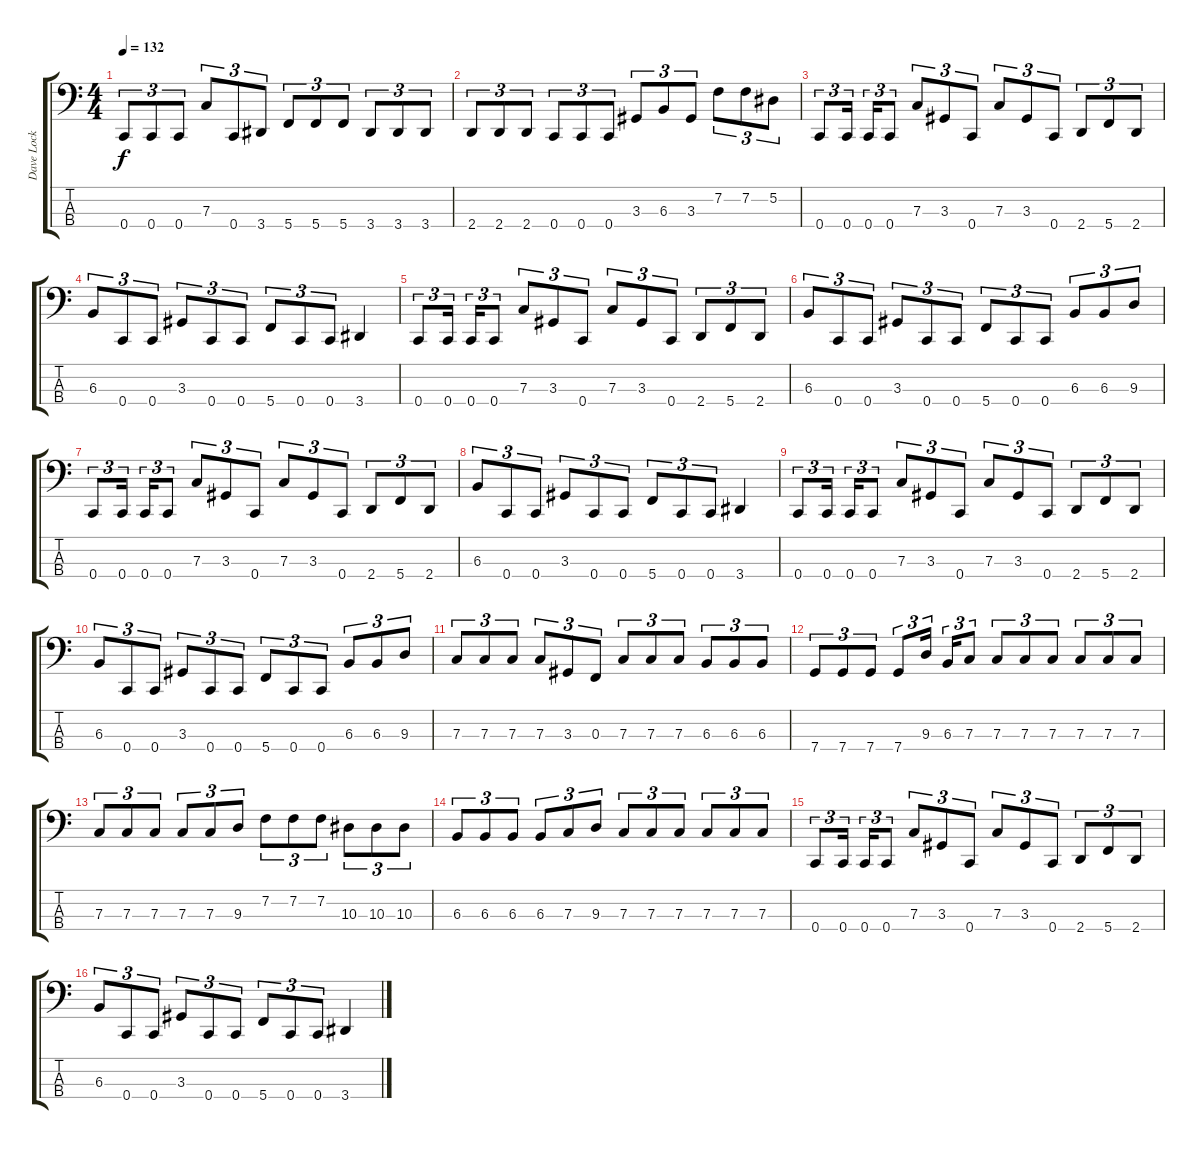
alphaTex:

\track ("Dave Lock (Bass)" "Dave Lock ") {instrument electricbasspick}
\staff {score tabs}
\tuning (Eb2 Bb1 F1 C1) {hide}
\ts (4 4)
\tempo 132
\clef f4
\ks c
0.4.8{tu (3 2) dy f} 0.4.8{tu (3 2)} 0.4.8{tu (3 2)} 7.3.8{tu (3 2)} 0.4.8{tu (3 2)} 3.4.8{tu (3 2)} 5.4.8{tu (3 2)} 5.4.8{tu (3 2)} 5.4.8{tu (3 2)} 3.4.8{tu (3 2)} 3.4.8{tu (3 2)} 3.4.8{tu (3 2)} |
2.4.8{tu (3 2)} 2.4.8{tu (3 2)} 2.4.8{tu (3 2)} 0.4.8{tu (3 2)} 0.4.8{tu (3 2)} 0.4.8{tu (3 2)} 3.3.8{tu (3 2)} 6.3.8{tu (3 2)} 3.3.8{tu (3 2)} 7.2.8{tu (3 2)} 7.2.8{tu (3 2)} 5.2.8{tu (3 2)} |
0.4.8{tu (3 2)} 0.4.16{tu (3 2)} 0.4.16{tu (3 2)} 0.4.8{tu (3 2)} 7.3.8{tu (3 2)} 3.3.8{tu (3 2)} 0.4.8{tu (3 2)} 7.3.8{tu (3 2)} 3.3.8{tu (3 2)} 0.4.8{tu (3 2)} 2.4.8{tu (3 2)} 5.4.8{tu (3 2)} 2.4.8{tu (3 2)} |
6.3.8{tu (3 2)} 0.4.8{tu (3 2)} 0.4.8{tu (3 2)} 3.3.8{tu (3 2)} 0.4.8{tu (3 2)} 0.4.8{tu (3 2)} 5.4.8{tu (3 2)} 0.4.8{tu (3 2)} 0.4.8{tu (3 2)} 3.4.4 |
0.4.8{tu (3 2)} 0.4.16{tu (3 2)} 0.4.16{tu (3 2)} 0.4.8{tu (3 2)} 7.3.8{tu (3 2)} 3.3.8{tu (3 2)} 0.4.8{tu (3 2)} 7.3.8{tu (3 2)} 3.3.8{tu (3 2)} 0.4.8{tu (3 2)} 2.4.8{tu (3 2)} 5.4.8{tu (3 2)} 2.4.8{tu (3 2)} |
6.3.8{tu (3 2)} 0.4.8{tu (3 2)} 0.4.8{tu (3 2)} 3.3.8{tu (3 2)} 0.4.8{tu (3 2)} 0.4.8{tu (3 2)} 5.4.8{tu (3 2)} 0.4.8{tu (3 2)} 0.4.8{tu (3 2)} 6.3.8{tu (3 2)} 6.3.8{tu (3 2)} 9.3.8{tu (3 2)} |
0.4.8{tu (3 2)} 0.4.16{tu (3 2)} 0.4.16{tu (3 2)} 0.4.8{tu (3 2)} 7.3.8{tu (3 2)} 3.3.8{tu (3 2)} 0.4.8{tu (3 2)} 7.3.8{tu (3 2)} 3.3.8{tu (3 2)} 0.4.8{tu (3 2)} 2.4.8{tu (3 2)} 5.4.8{tu (3 2)} 2.4.8{tu (3 2)} |
6.3.8{tu (3 2)} 0.4.8{tu (3 2)} 0.4.8{tu (3 2)} 3.3.8{tu (3 2)} 0.4.8{tu (3 2)} 0.4.8{tu (3 2)} 5.4.8{tu (3 2)} 0.4.8{tu (3 2)} 0.4.8{tu (3 2)} 3.4.4 |
0.4.8{tu (3 2)} 0.4.16{tu (3 2)} 0.4.16{tu (3 2)} 0.4.8{tu (3 2)} 7.3.8{tu (3 2)} 3.3.8{tu (3 2)} 0.4.8{tu (3 2)} 7.3.8{tu (3 2)} 3.3.8{tu (3 2)} 0.4.8{tu (3 2)} 2.4.8{tu (3 2)} 5.4.8{tu (3 2)} 2.4.8{tu (3 2)} |
6.3.8{tu (3 2)} 0.4.8{tu (3 2)} 0.4.8{tu (3 2)} 3.3.8{tu (3 2)} 0.4.8{tu (3 2)} 0.4.8{tu (3 2)} 5.4.8{tu (3 2)} 0.4.8{tu (3 2)} 0.4.8{tu (3 2)} 6.3.8{tu (3 2)} 6.3.8{tu (3 2)} 9.3.8{tu (3 2)} |
7.3.8{tu (3 2)} 7.3.8{tu (3 2)} 7.3.8{tu (3 2)} 7.3.8{tu (3 2)} 3.3.8{tu (3 2)} 0.3.8{tu (3 2)} 7.3.8{tu (3 2)} 7.3.8{tu (3 2)} 7.3.8{tu (3 2)} 6.3.8{tu (3 2)} 6.3.8{tu (3 2)} 6.3.8{tu (3 2)} |
7.4.8{tu (3 2)} 7.4.8{tu (3 2)} 7.4.8{tu (3 2)} 7.4.8{tu (3 2)} 9.3.16{tu (3 2)} 6.3.16{tu (3 2)} 7.3.8{tu (3 2)} 7.3.8{tu (3 2)} 7.3.8{tu (3 2)} 7.3.8{tu (3 2)} 7.3.8{tu (3 2)} 7.3.8{tu (3 2)} 7.3.8{tu (3 2)} |
7.3.8{tu (3 2)} 7.3.8{tu (3 2)} 7.3.8{tu (3 2)} 7.3.8{tu (3 2)} 7.3.8{tu (3 2)} 9.3.8{tu (3 2)} 7.2.8{tu (3 2)} 7.2.8{tu (3 2)} 7.2.8{tu (3 2)} 10.3.8{tu (3 2)} 10.3.8{tu (3 2)} 10.3.8{tu (3 2)} |
6.3.8{tu (3 2)} 6.3.8{tu (3 2)} 6.3.8{tu (3 2)} 6.3.8{tu (3 2)} 7.3.8{tu (3 2)} 9.3.8{tu (3 2)} 7.3.8{tu (3 2)} 7.3.8{tu (3 2)} 7.3.8{tu (3 2)} 7.3.8{tu (3 2)} 7.3.8{tu (3 2)} 7.3.8{tu (3 2)} |
0.4.8{tu (3 2)} 0.4.16{tu (3 2)} 0.4.16{tu (3 2)} 0.4.8{tu (3 2)} 7.3.8{tu (3 2)} 3.3.8{tu (3 2)} 0.4.8{tu (3 2)} 7.3.8{tu (3 2)} 3.3.8{tu (3 2)} 0.4.8{tu (3 2)} 2.4.8{tu (3 2)} 5.4.8{tu (3 2)} 2.4.8{tu (3 2)} |
6.3.8{tu (3 2)} 0.4.8{tu (3 2)} 0.4.8{tu (3 2)} 3.3.8{tu (3 2)} 0.4.8{tu (3 2)} 0.4.8{tu (3 2)} 5.4.8{tu (3 2)} 0.4.8{tu (3 2)} 0.4.8{tu (3 2)} 3.4.4
